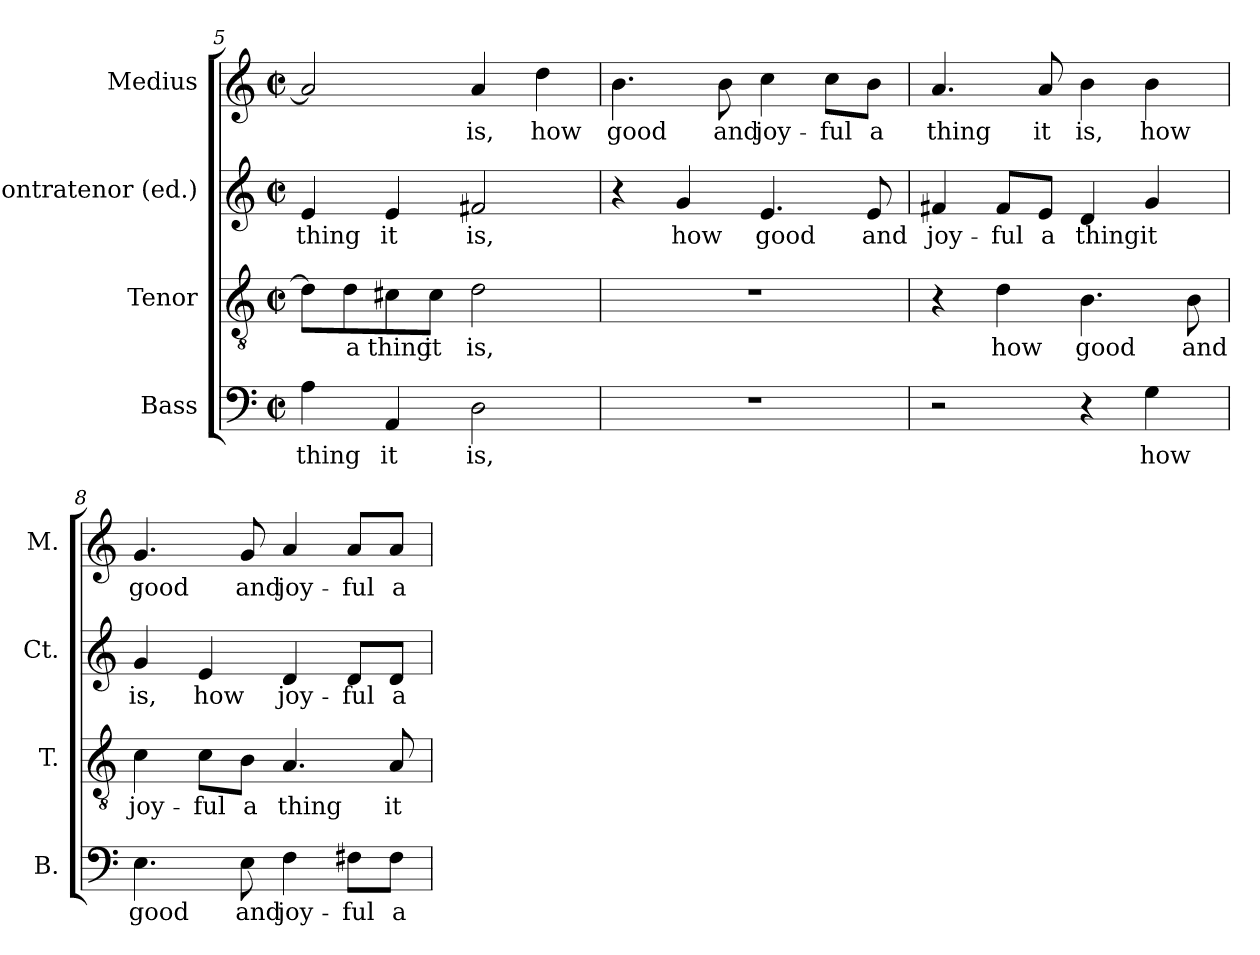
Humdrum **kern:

**kern	**text	**kern	**text	**kern	**text	**kern	**text
*part4	*part4	*part3	*part3	*part2	*part2	*part1	*part1
*staff4	*staff4	*staff3	*staff3	*staff2	*staff2	*staff1	*staff1
*I"Bass	*	*I"Tenor	*	*I"Contratenor (ed.)	*	*I"Medius	*
*I'B.	*	*I'T.	*	*I'Ct.	*	*I'M.	*
*clefF4	*	*clefGv2	*	*clefG2	*	*clefG2	*
*	*	*ITrd7c12	*	*	*	*	*
*k[]	*	*k[]	*	*k[]	*	*k[]	*
*C:	*	*C:	*	*C:	*	*C:	*
*M2/2	*	*M2/2	*	*M2/2	*	*M2/2	*
*met(c|)	*	*met(c|)	*	*met(c|)	*	*met(c|)	*
=5	=5	=5	=5	=5	=5	=5	=5
!	!LO:LY:b:color=#000000	!	!	!	!	!	!
!	!	!	!	!	!LO:LY:b:color=#000000	!	!
4Ai\	thing	8Di\L]	.	4ei/	thing	2ai/]	.
!	!	!	!LO:LY:b:color=#000000	!	!	!	!
.	.	8Di\	a	.	.	.	.
!	!LO:LY:b:color=#000000	!	!	!	!	!	!
!	!	!	!LO:LY:b:color=#000000	!	!	!	!
!	!	!	!	!	!LO:LY:b:color=#000000	!	!
4AAi/	it	8C#Xi\	thing	4ei/	it	.	.
!	!	!	!LO:LY:b:color=#000000	!	!	!	!
.	.	8C#i\J	it	.	.	.	.
!	!LO:LY:b:color=#000000	!	!	!	!	!	!
!	!	!	!LO:LY:b:color=#000000	!	!	!	!
!	!	!	!	!	!LO:LY:b:color=#000000	!	!
!	!	!	!	!	!	!	!LO:LY:b:color=#000000
2Di\	is,	2Di\	is,	2f#Xi/	is,	4ai/	is,
!	!	!	!	!	!	!	!LO:LY:b:color=#000000
.	.	.	.	.	.	4ddi\	how
=6	=6	=6	=6	=6	=6	=6	=6
!	!	!	!	!	!	!	!LO:LY:b:color=#000000
1r	.	1r	.	4r	.	4.bi\	good
!	!	!	!	!	!LO:LY:b:color=#000000	!	!
.	.	.	.	4gi/	how	.	.
!	!	!	!	!	!	!	!LO:LY:b:color=#000000
.	.	.	.	.	.	8bi\	and
!	!	!	!	!	!LO:LY:b:color=#000000	!	!
!	!	!	!	!	!	!	!LO:LY:b:color=#000000
.	.	.	.	4.ei/	good	4cci\	joy-
!	!	!	!	!	!	!	!LO:LY:b:color=#000000
.	.	.	.	.	.	8cci\L	-ful
!	!	!	!	!	!LO:LY:b:color=#000000	!	!
!	!	!	!	!	!	!	!LO:LY:b:color=#000000
.	.	.	.	8ei/	and	8bi\J	a
!!LO:LB:g=z
=7	=7	=7	=7	=7	=7	=7	=7
!	!	!	!	!	!LO:LY:b:color=#000000	!	!
!	!	!	!	!	!	!	!LO:LY:b:color=#000000
2r	.	4r	.	4f#Xi/	joy-	4.ai/	thing
!	!	!	!LO:LY:b:color=#000000	!	!	!	!
!	!	!	!	!	!LO:LY:b:color=#000000	!	!
.	.	4Di\	how	8f#i/L	-ful	.	.
!	!	!	!	!	!LO:LY:b:color=#000000	!	!
!	!	!	!	!	!	!	!LO:LY:b:color=#000000
.	.	.	.	8ei/J	a	8ai/	it
!	!	!	!LO:LY:b:color=#000000	!	!	!	!
!	!	!	!	!	!LO:LY:b:color=#000000	!	!
!	!	!	!	!	!	!	!LO:LY:b:color=#000000
4r	.	4.BBi\	good	4di/	thing	4bi\	is,
!	!LO:LY:b:color=#000000	!	!	!	!	!	!
!	!	!	!	!	!LO:LY:b:color=#000000	!	!
!	!	!	!	!	!	!	!LO:LY:b:color=#000000
4Gi\	how	.	.	4gi/	it	4bi\	how
!	!	!	!LO:LY:b:color=#000000	!	!	!	!
.	.	8BBi\	and	.	.	.	.
=8	=8	=8	=8	=8	=8	=8	=8
!	!LO:LY:b:color=#000000	!	!	!	!	!	!
!	!	!	!LO:LY:b:color=#000000	!	!	!	!
!	!	!	!	!	!LO:LY:b:color=#000000	!	!
!	!	!	!	!	!	!	!LO:LY:b:color=#000000
4.Ei\	good	4Ci\	joy-	4gi/	is,	4.gi/	good
!	!	!	!LO:LY:b:color=#000000	!	!	!	!
!	!	!	!	!	!LO:LY:b:color=#000000	!	!
.	.	8Ci\L	-ful	4ei/	how	.	.
!	!LO:LY:b:color=#000000	!	!	!	!	!	!
!	!	!	!LO:LY:b:color=#000000	!	!	!	!
!	!	!	!	!	!	!	!LO:LY:b:color=#000000
8Ei\	and	8BBi\J	a	.	.	8gi/	and
!	!LO:LY:b:color=#000000	!	!	!	!	!	!
!	!	!	!LO:LY:b:color=#000000	!	!	!	!
!	!	!	!	!	!LO:LY:b:color=#000000	!	!
!	!	!	!	!	!	!	!LO:LY:b:color=#000000
4Fi\	joy-	4.AAi/	thing	4di/	joy-	4ai/	joy-
!	!LO:LY:b:color=#000000	!	!	!	!	!	!
!	!	!	!	!	!LO:LY:b:color=#000000	!	!
!	!	!	!	!	!	!	!LO:LY:b:color=#000000
8F#Xi\L	-ful	.	.	8di/L	-ful	8ai/L	-ful
!	!LO:LY:b:color=#000000	!	!	!	!	!	!
!	!	!	!LO:LY:b:color=#000000	!	!	!	!
!	!	!	!	!	!LO:LY:b:color=#000000	!	!
!	!	!	!	!	!	!	!LO:LY:b:color=#000000
8F#i\J	a	8AAi/	it	8di/J	a	8ai/J	a
=	=	=	=	=	=	=	=
*-	*-	*-	*-	*-	*-	*-	*-
